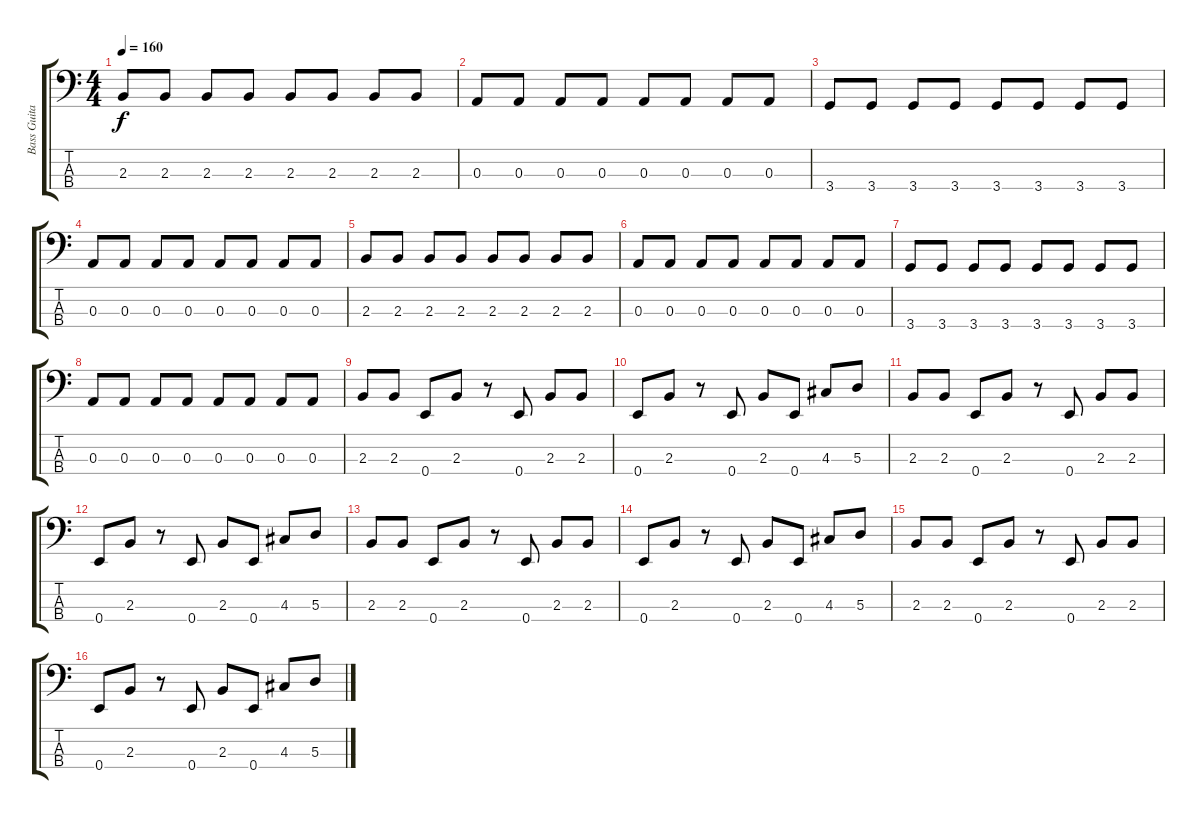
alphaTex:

\track ("Bass Guitar" "Bass Guita") {instrument electricbasspick}
\staff {score tabs}
\tuning (G2 D2 A1 E1) {hide}
\ts (4 4)
\tempo 160
\clef f4
\ks c
2.3.8{dy f} 2.3.8 2.3.8 2.3.8 2.3.8 2.3.8 2.3.8 2.3.8 |
0.3.8 0.3.8 0.3.8 0.3.8 0.3.8 0.3.8 0.3.8 0.3.8 |
3.4.8 3.4.8 3.4.8 3.4.8 3.4.8 3.4.8 3.4.8 3.4.8 |
0.3.8 0.3.8 0.3.8 0.3.8 0.3.8 0.3.8 0.3.8 0.3.8 |
2.3.8 2.3.8 2.3.8 2.3.8 2.3.8 2.3.8 2.3.8 2.3.8 |
0.3.8 0.3.8 0.3.8 0.3.8 0.3.8 0.3.8 0.3.8 0.3.8 |
3.4.8 3.4.8 3.4.8 3.4.8 3.4.8 3.4.8 3.4.8 3.4.8 |
0.3.8 0.3.8 0.3.8 0.3.8 0.3.8 0.3.8 0.3.8 0.3.8 |
2.3.8 2.3.8 0.4.8 2.3.8 r.8 0.4.8 2.3.8 2.3.8 |
0.4.8 2.3.8 r.8 0.4.8 2.3.8 0.4.8 4.3.8 5.3.8 |
2.3.8 2.3.8 0.4.8 2.3.8 r.8 0.4.8 2.3.8 2.3.8 |
0.4.8 2.3.8 r.8 0.4.8 2.3.8 0.4.8 4.3.8 5.3.8 |
2.3.8 2.3.8 0.4.8 2.3.8 r.8 0.4.8 2.3.8 2.3.8 |
0.4.8 2.3.8 r.8 0.4.8 2.3.8 0.4.8 4.3.8 5.3.8 |
2.3.8 2.3.8 0.4.8 2.3.8 r.8 0.4.8 2.3.8 2.3.8 |
0.4.8 2.3.8 r.8 0.4.8 2.3.8 0.4.8 4.3.8 5.3.8
